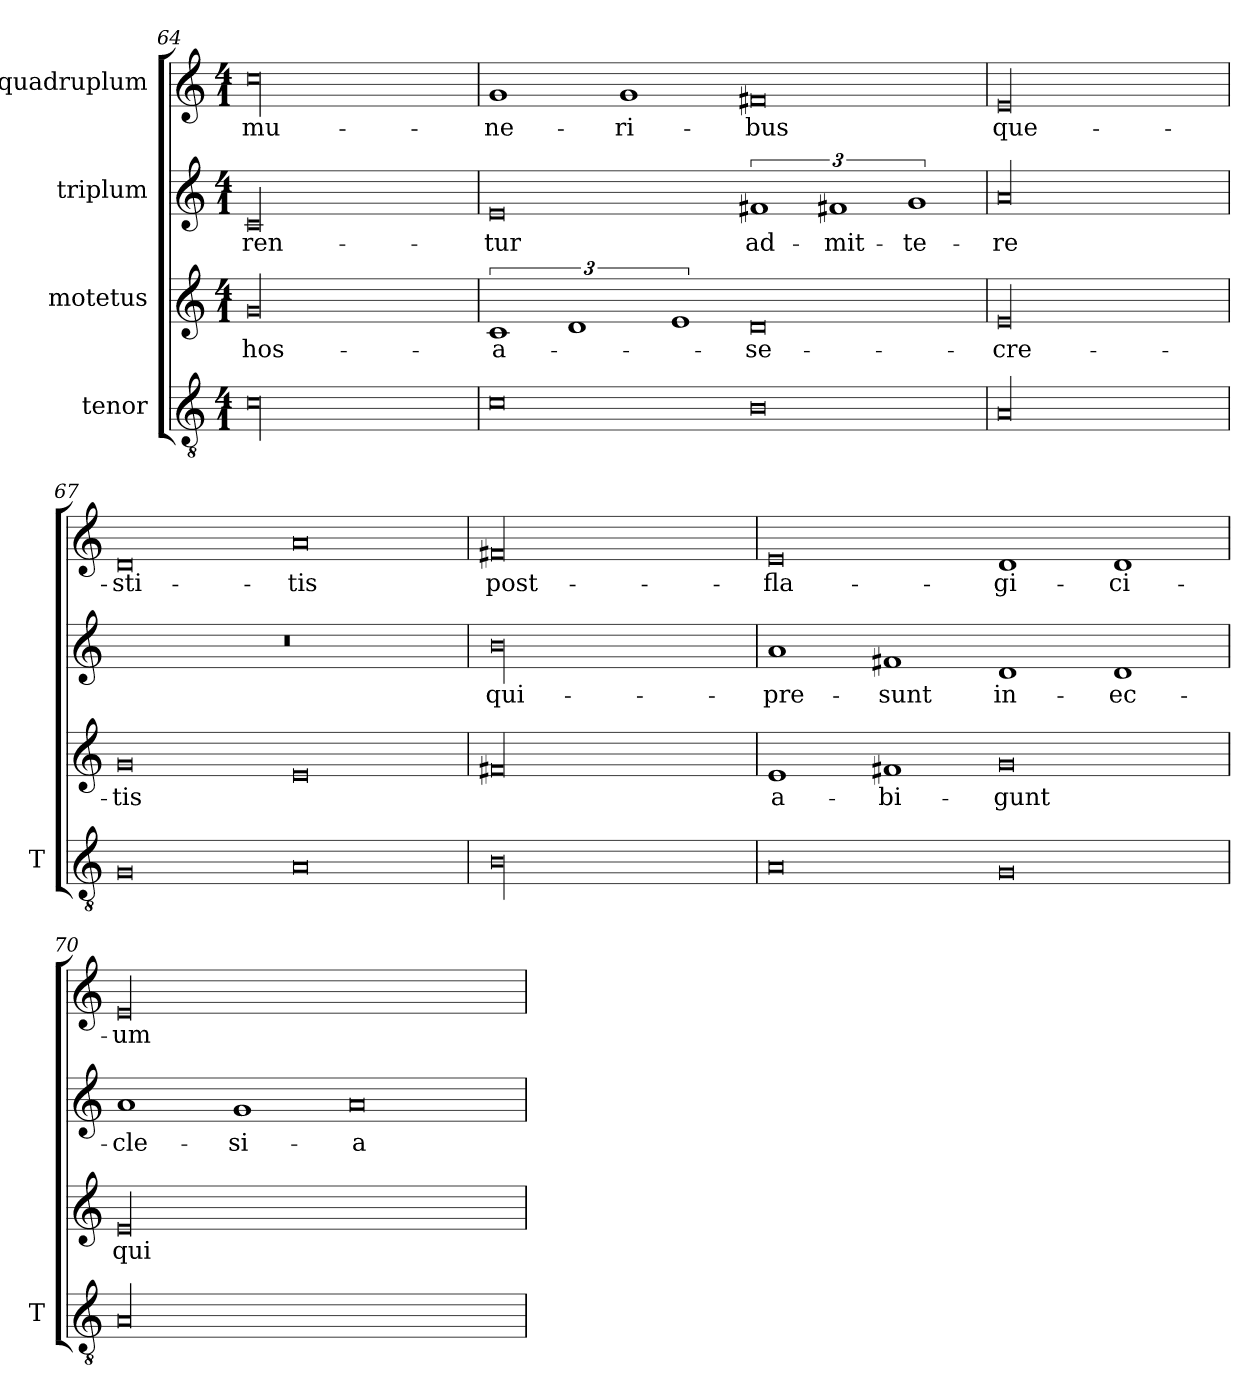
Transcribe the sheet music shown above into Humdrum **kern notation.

**kern	**kern	**text	**kern	**text	**kern	**text
*part4	*part3	*part3	*part2	*part2	*part1	*part1
*staff4	*staff3	*staff3	*staff2	*staff2	*staff1	*staff1
*I"tenor	*I"motetus	*	*I"triplum	*	*I"quadruplum	*
*I'T	*	*	*	*	*	*
*clefGv2	*clefG2	*	*clefG2	*	*clefG2	*
*k[]	*k[]	*	*k[]	*	*k[]	*
*C:	*C:	*	*C:	*	*C:	*
*M4/1	*M4/1	*	*M4/1	*	*M4/1	*
=64	=64	=64	=64	=64	=64	=64
00c\	00g/	hos-	00c/	-ren-	00cc\	mu-
=65	=65	=65	=65	=65	=65	=65
0c\	3%2c/	a-	0e/	-tur	1g/	-ne-
.	3%2d/	.	.	.	.	.
.	.	.	.	.	1g/	-ri-
.	3%2e/	.	.	.	.	.
0B\	0d/	se-	3%2f#X/	ad-	0f#X/	-bus
.	.	.	3%2f#Xi/	-mit-	.	.
.	.	.	3%2g/	-te-	.	.
=66	=66	=66	=66	=66	=66	=66
00A/	00e/	-cre-	00a/	-re	00e/	que-
!!LO:LB:g=z
=67	=67	=67	=67	=67	=67	=67
0G/	0g/	-tis	00r	.	0d/	-sti-
0A/	0e/	.	.	.	0a/	-tis
=68	=68	=68	=68	=68	=68	=68
00B\	00f#X/	.	00b\	qui-	00f#X/	post-
=69	=69	=69	=69	=69	=69	=69
0A/	1e/	a-	1a/	pre-	0e/	fla-
.	1f#Xi/	-bi-	1f#Xi/	-sunt	.	.
0G/	0g/	-gunt	1d/	in-	1d/	-gi-
.	.	.	1d/	ec-	1d/	-ci-
=70	=70	=70	=70	=70	=70	=70
00A/	00e/	qui-	1a/	-cle-	00e/	-um
.	.	.	1g/	-si-	.	.
.	.	.	0a/	-a	.	.
=	=	=	=	=	=	=
*-	*-	*-	*-	*-	*-	*-
